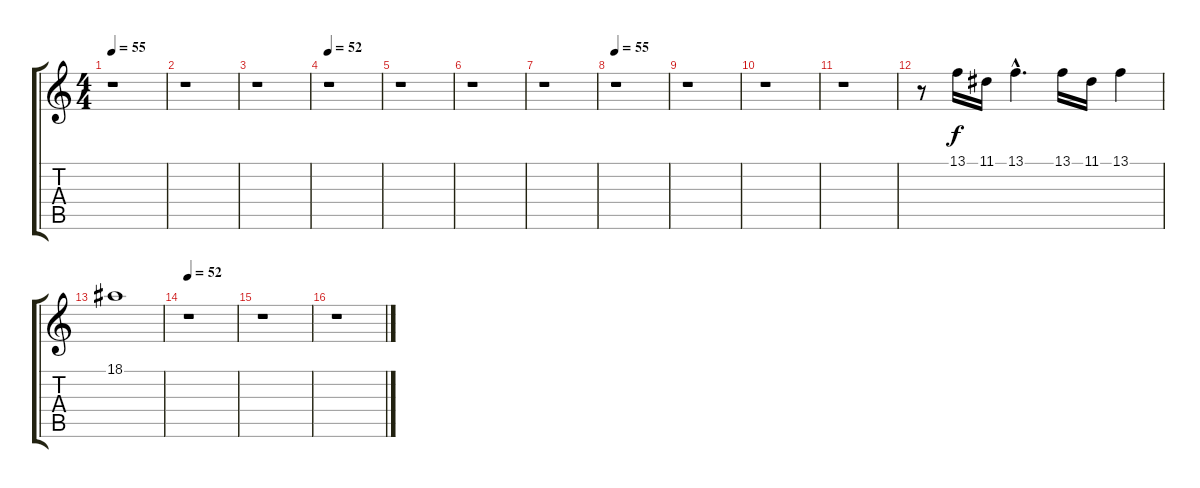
\track "" {instrument trumpet}
\staff {score tabs}
\tuning (E4 B3 G3 D3 A2 E2) {hide}
\ts (4 4)
\tempo 55
\clef g2
\ks c
r.1{dy f} |
r.1 |
r.1 |
\tempo 52
r.1 |
r.1 |
r.1 |
r.1 |
\tempo 55
r.1 |
r.1 |
r.1 |
r.1 |
r.8 13.1.16{volume 8} 11.1.16 13.1{hac}.4{d} 13.1.16 11.1.16 13.1.4 |
18.1.1 |
\tempo 52
r.1 |
r.1 |
r.1
